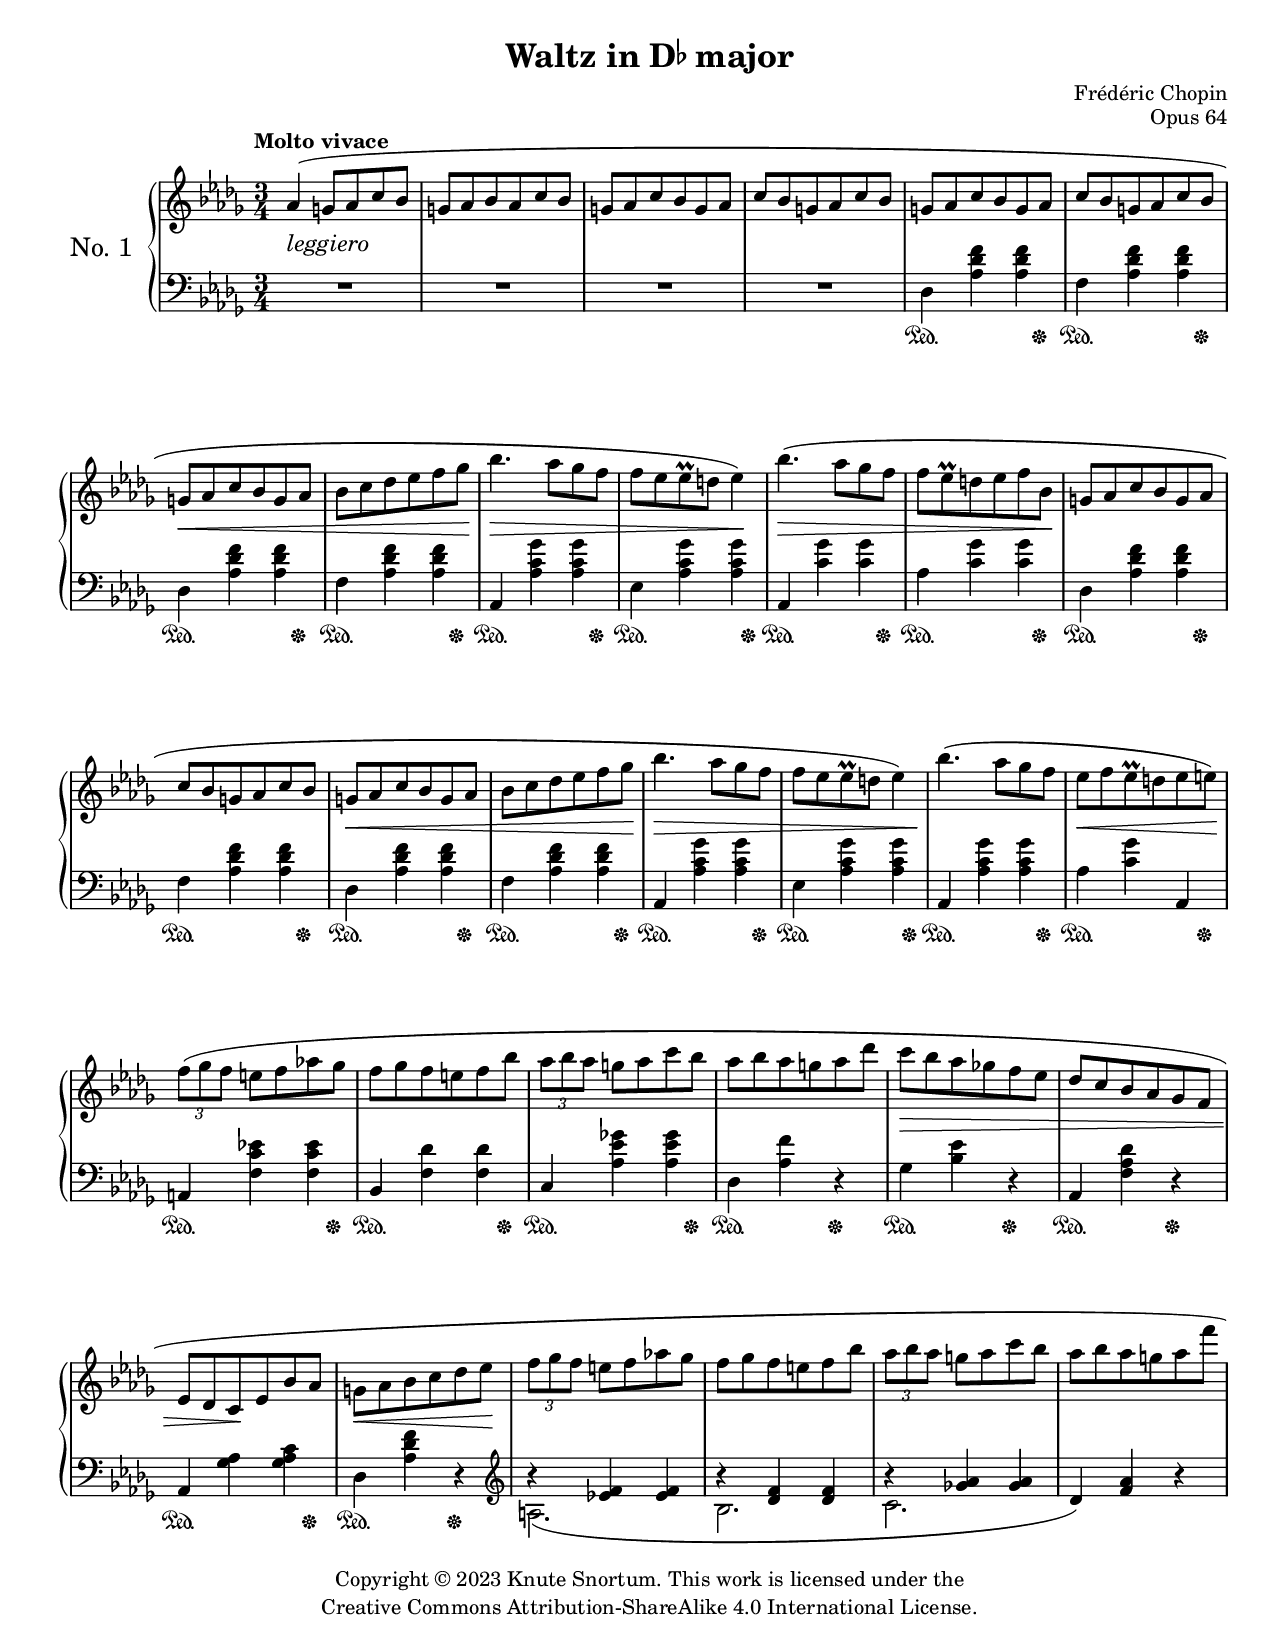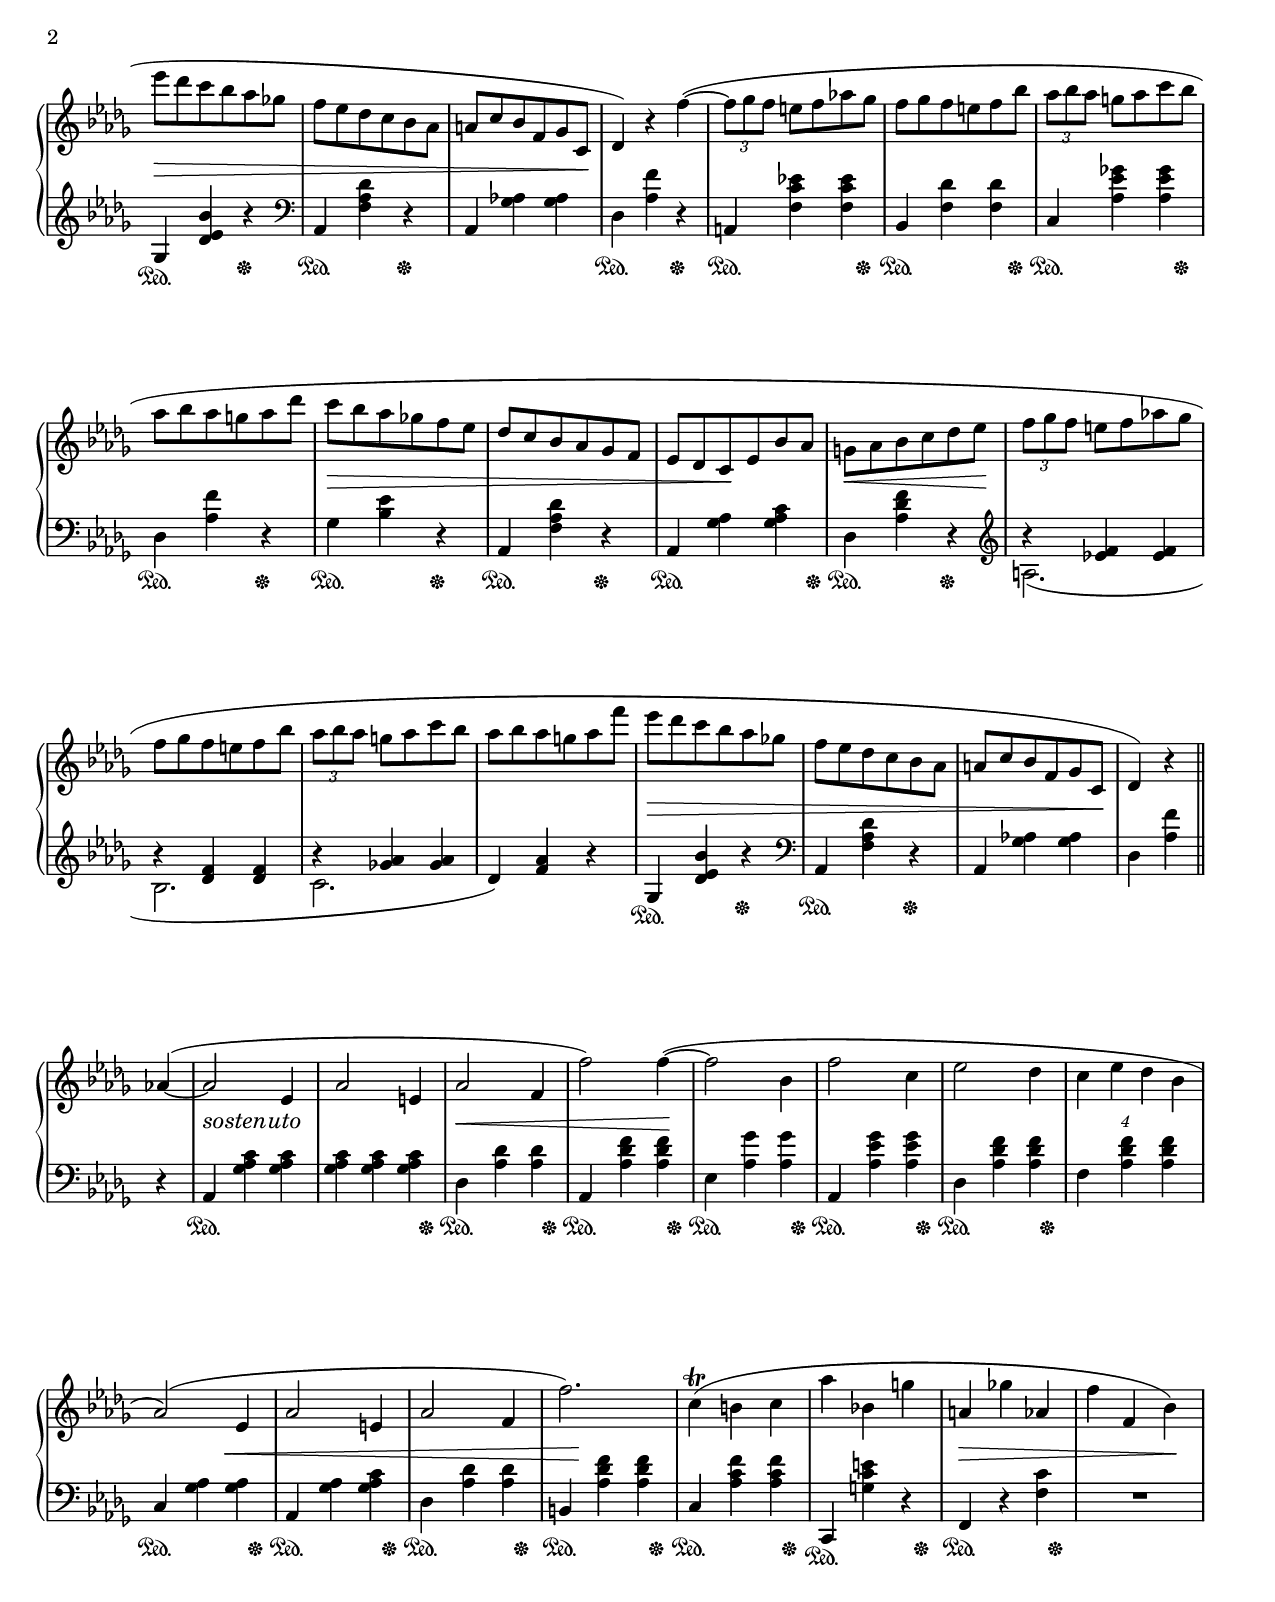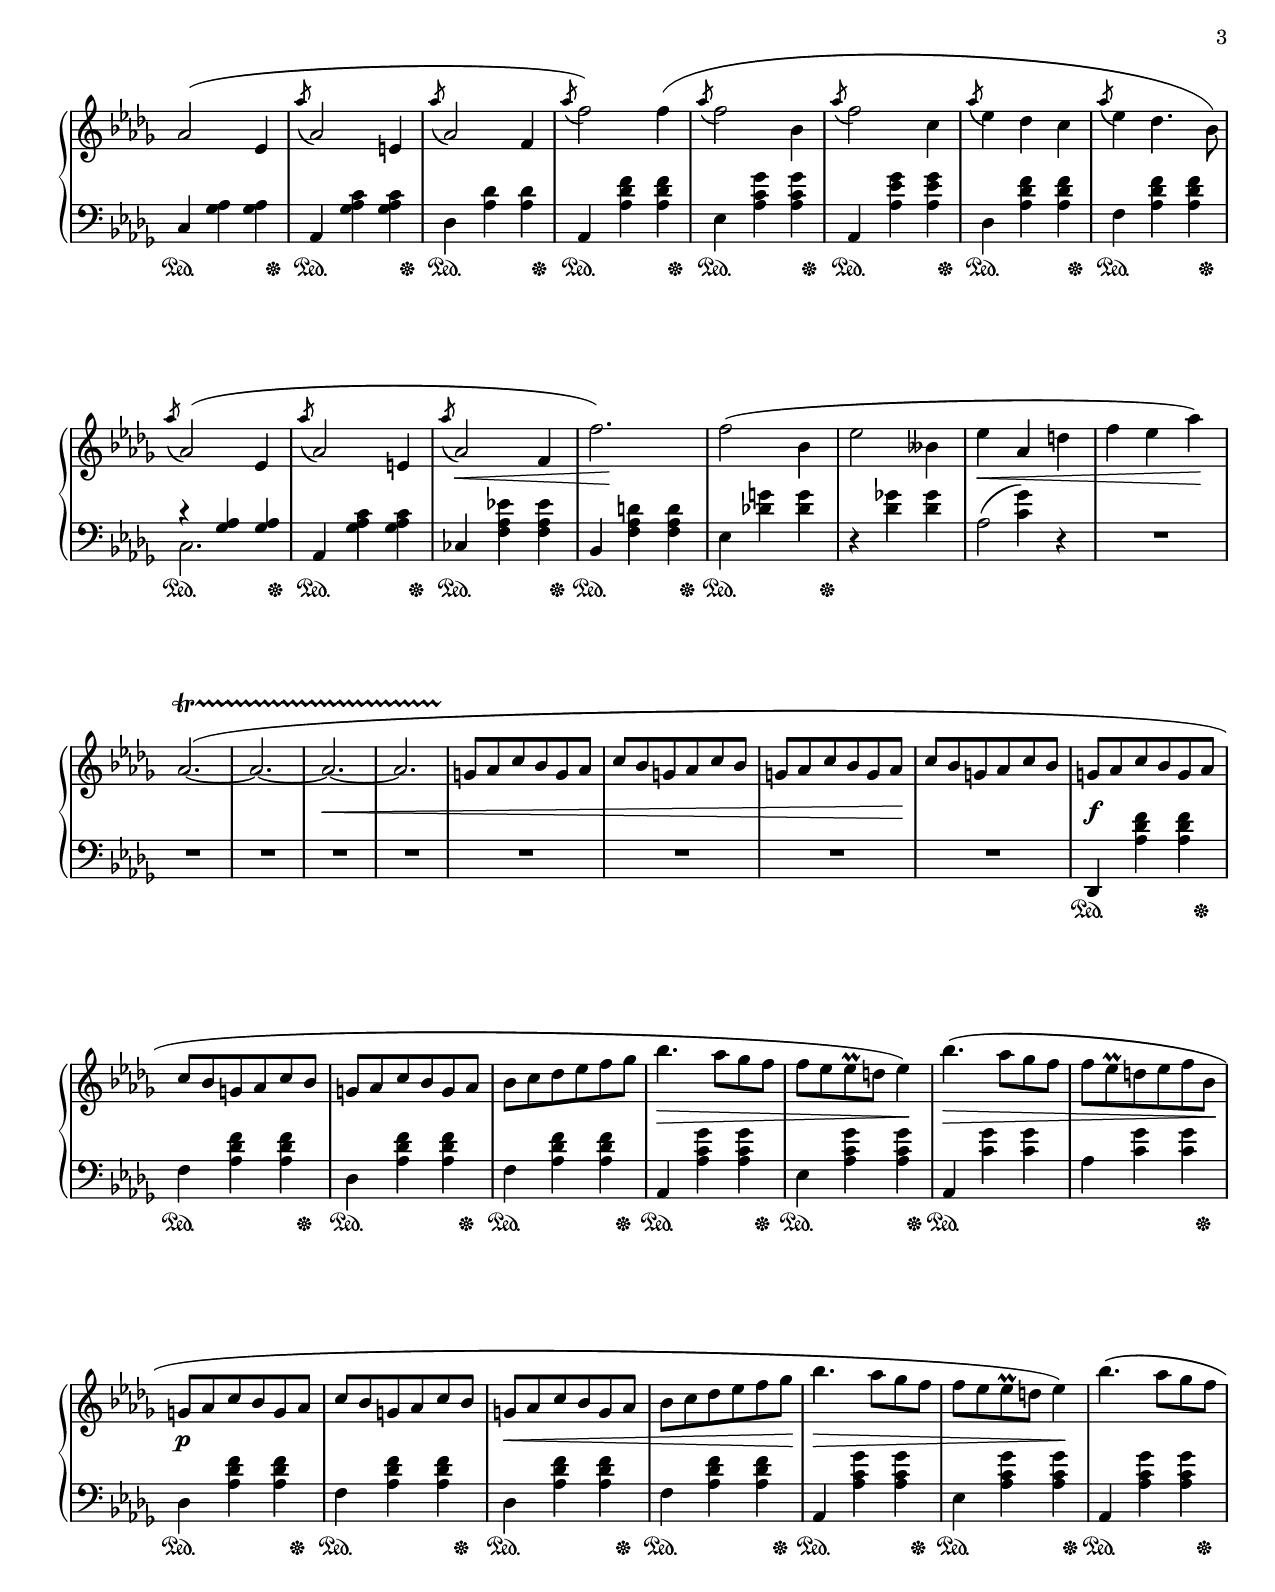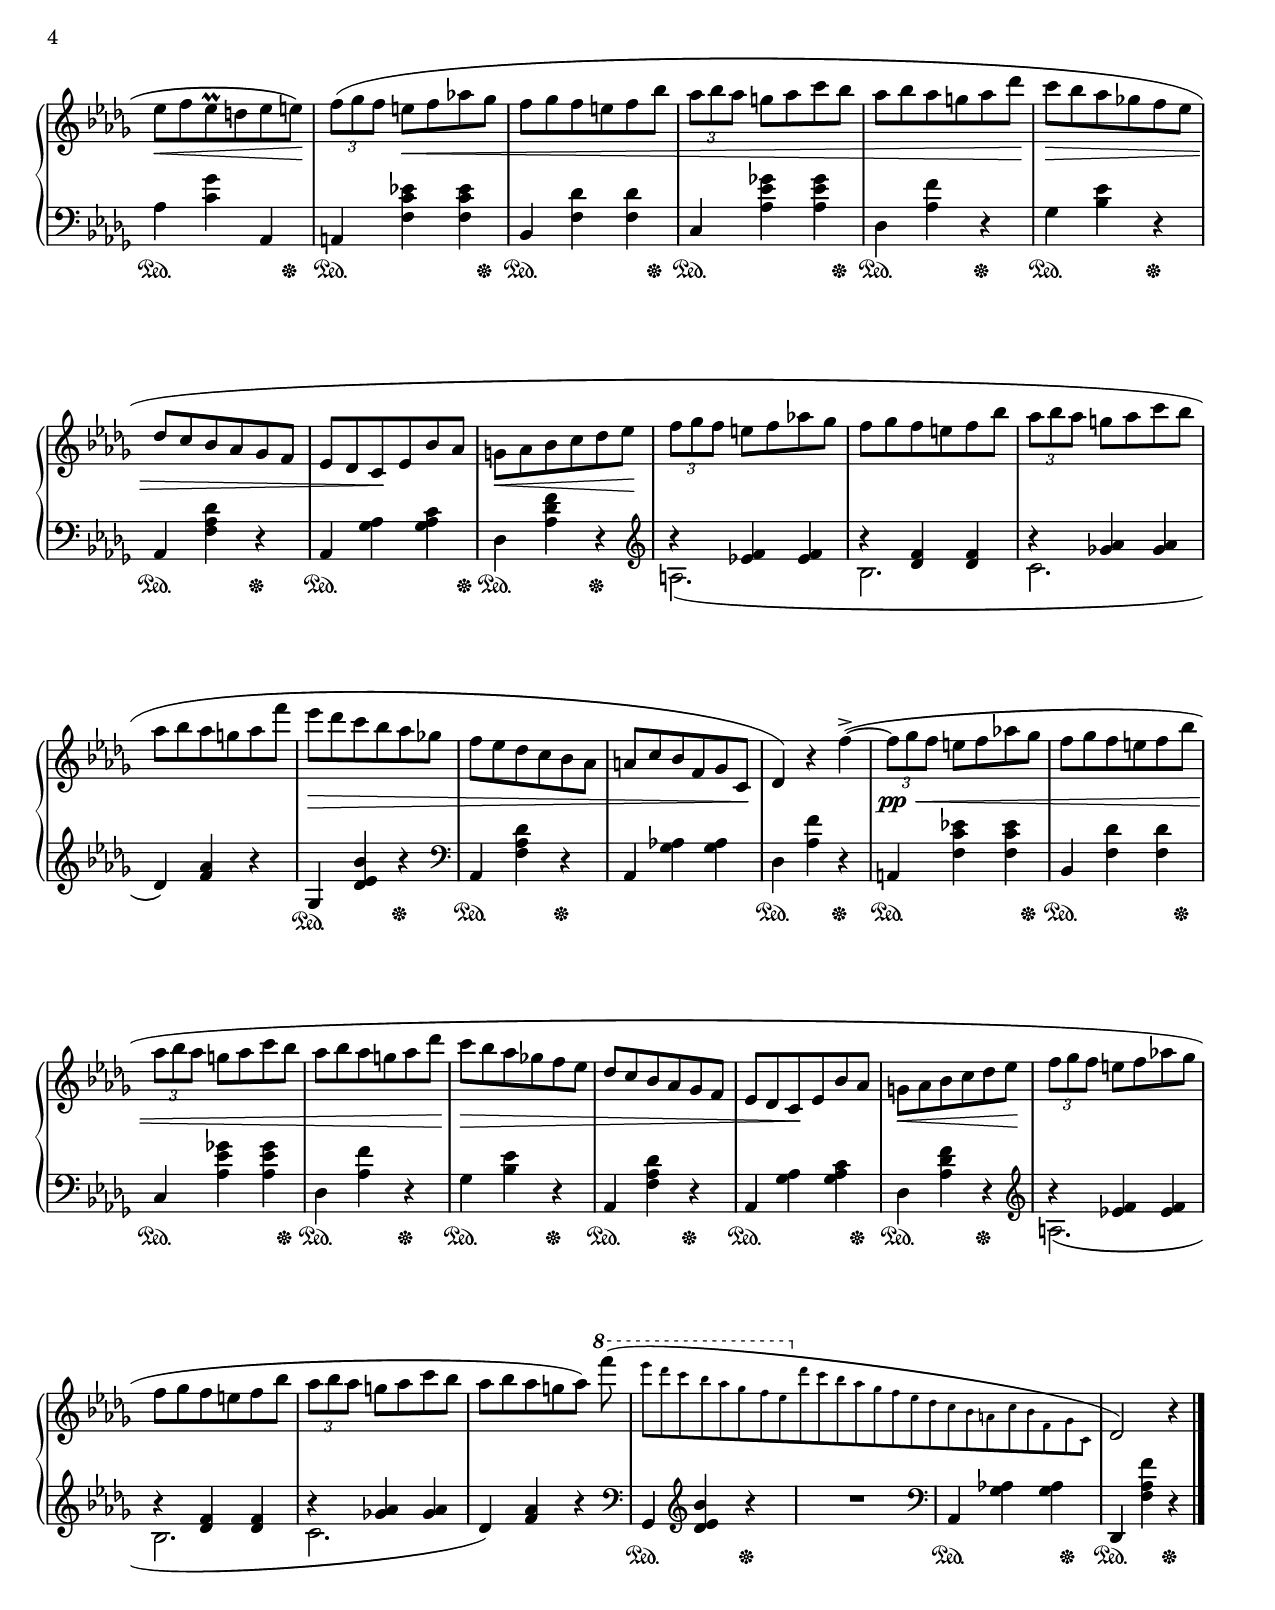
\version "2.24.0"

%...+....1....+....2....+....3....+....4....+....5....+....6....+....7....+....

\version "2.24.0"
\language "english"

#(set-global-staff-size 18)

\header {
  title = "Three Waltzes"
  composer = "Frédéric Chopin"
  opus = ##f
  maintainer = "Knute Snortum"
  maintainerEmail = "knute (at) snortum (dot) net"
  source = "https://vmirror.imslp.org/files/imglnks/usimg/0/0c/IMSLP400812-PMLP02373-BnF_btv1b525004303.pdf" % source A, no. 1 
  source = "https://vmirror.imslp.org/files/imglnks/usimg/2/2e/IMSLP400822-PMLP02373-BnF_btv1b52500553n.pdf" % source A, no. 2
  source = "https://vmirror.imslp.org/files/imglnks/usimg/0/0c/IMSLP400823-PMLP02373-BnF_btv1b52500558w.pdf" % source A, no. 3
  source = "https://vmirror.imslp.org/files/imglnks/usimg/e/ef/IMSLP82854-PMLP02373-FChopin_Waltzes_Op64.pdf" % source B
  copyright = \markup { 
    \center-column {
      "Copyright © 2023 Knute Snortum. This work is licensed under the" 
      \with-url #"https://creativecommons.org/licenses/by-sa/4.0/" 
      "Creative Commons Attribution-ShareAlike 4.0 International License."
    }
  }
}

\paper {
  ragged-right = ##f
  ragged-last-bottom = ##f
  min-systems-per-page = 5
  
  last-bottom-spacing = 
    #'((basic-distance . 6)
       (minimum-distance . 4)
       (padding . 3)
       (stretchability . 30)) % defaults 1, 0, 1, 30
    
  top-system-spacing.minimum-distance = 10
    
  #(set-paper-size "letter")
  
  two-sided = ##t
  inner-margin = 12\mm
  outer-margin = 8\mm
}

\layout {
  \context {
    \Score
    \omit BarNumber
    \override Slur.details.free-head-distance = 1
  }
  \context {
    \Voice
    \override Tie.minimum-length = 2
  }
}

\midi {
  \context {
    \Staff
    \consists "Dynamic_performer"
  }
  \context {
    \Voice
    \remove "Dynamic_performer"
  } 
  \context {
    \Score
    midiMinimumVolume = #0.20
    midiMaximumVolume = #0.99
  }  
}

%...+....1....+....2....+....3....+....4....+....5....+....6....+....7....+....

\version "2.24.0"
\language "english"

%...+....1....+....2....+....3....+....4....+....5....+....6....+....7....+....

\version "2.24.0"

% Definitions

staffDown = \change Staff = "lower"
staffUp   = \change Staff = "upper"

sd = \sustainOn
su = \sustainOff

trillUnderSlur = {
  \once {
    \override Script.avoid-slur = #'inside
    \override Script.script-priority = #-100
  }
}

strictSpacingOn = {
  \override Score.SpacingSpanner.strict-note-spacing = ##t
  \newSpacingSection
}

strictSpacingOff = {
  \override Score.SpacingSpanner.strict-note-spacing = ##t
  \newSpacingSection
}

barLinesOff = {
  \omit Staff.BarLine 
  \omit Score.SpanBar
}

barLinesOn = {
  \undo \omit Staff.BarLine
  \undo \omit Score.SpanBar
}

% Markup

leggiero = \markup \large \italic "leggiero"
sostenuto = \markup \large \italic "sostenuto"
pocoRitenuto = \markup \large \italic \whiteout \pad-markup #0.5 "poco ritenuto"
pSotto = \markup { \dynamic p \large \italic "sotto voce" }
pocoAPocoAccel = \markup \large \italic "poco a poco accelerando al fine"
trillNatural = \markup \tiny \natural

\version "2.24.1"

%%%
%%% midi-title.ily - Create custom MIDI file names
%%%

%%% Usage

%{

%%% ...-1-Movement 1.midi
\score {
  \header {
    midititle = "Movement 1"
  }
  c
  \midi { }
}

%%% ...-2-Movemet 2.midi
\score {
  \header {
    title = "Movement 2"
  }
  d
  \midi { }
}

%%% completelyDifferentFile.midi
\score {
  \header {
    midiOutputFile = "completelyDifferentFile"
  }
  d
  \midi { }
}

%%% ...-4-mmt3.midi
\score {
  \header {
    title = "Movement 3"
    midiOutputSuffix = "mmt3"
  }
  d
  \midi { }
}

%%% ...-5.midi
\score {
  \header {
    title = "Movement 4"
    midiOutputSuffix = ""
  }
  d
  \midi { }
}

%}

%%% Create a binding to current module so we can get back there
#(module-define! (resolve-module '(lily)) 'mod (current-module))

%%% Change to lily module
#(set-current-module (resolve-module '(lily)))

% New convenience function to obtain midiOutputFile property from header
#(define (midi-filename-from-headers headers)
   (let ((f (ly:modules-lookup headers 'midiOutputFile)))
     (if f (markup->string f) #f)))

% New convenience function to obtain midiOutputSuffix property from header
#(define (midi-suffix-from-headers headers)
   (let ((f (ly:modules-lookup headers 'midiOutputSuffix)))
     (if f (markup->string f) #f)))

#(define-public (write-performances-midis performances basename . rest)
  (let* ((midi-ext (ly:get-option 'midi-extension))
         (n (length performances))                                      ; change: calculate highest number of digits
         (ndigits (1+ (floor (log10 n)))))                              ; used for padding counts
    (let
        loop
      ((perfs performances)
       (count (if (null? rest) 0 (car rest))))
      (if (pair? perfs)
          (let* ((perf (car perfs))
                 (performance-name (performance-name-from-headers       ; change: previously done directly in format,
                                    (ly:performance-headers perf)))     ; now we need this multiple times
                 (midi-filename (midi-filename-from-headers             ; this is new
                                 (ly:performance-headers perf)))
                 (midi-suffix (midi-suffix-from-headers                 ; this is new
                                 (ly:performance-headers perf)))
                 (suffix (or midi-suffix performance-name)))            ; this is new
            (ly:performance-write
             perf
             (if midi-filename                                          ; New case if midiOutputFile is specified            
                 (format #f "~a.~a" midi-filename midi-ext)             ; new branch then use this given file
                 (if (> n 1)                                            ; change from (> count 0) (so first file will also get count)
                     (if (equal? suffix "")                             ; New case if suffix is not specified
                         ((@ (ice-9 format) format)                     ; change: use ice-9 format to allow for variable padding
                          #f "~a-~v,'0d.~a" basename ndigits (1+ count) midi-ext) ; change: use ice-9 format to allow for variable padding, start count with 1
                         ((@ (ice-9 format) format)                     ; New branch if suffix is specified use suffix
                          #f "~a-~v,'0d-~a.~a"
                          basename ndigits (1+ count) suffix midi-ext))
                     (format #f "~a.~a" basename midi-ext)))
             performance-name)
            (loop (cdr perfs) (1+ count)))))))

%%% Done, change back to correct module
#(set-current-module mod)


moveBarLineAndClef = {
  \once \override Score.BarLine.extra-offset = #'(-1 . 0) 
  \once \override Score.Clef.extra-offset = #'(-1 . 0) 
}

global = {
  \time 3/4
  \key df \major
  \accidentalStyle piano
}

rightHand = \relative {
  \global
  \omit TupletBracket
  af'4( g8 af c bf |
  g8 af bf af c bf |
  g8 af c bf g af |
  c8 bf g af c bf |
  g8 af c bf g af |
  c8 bf g af c bf |
  g8 af c bf g af |
  bf8 c df ef f gf |
  
  \barNumberCheck 9
  bf4. af8 gf f |
  f8 ef ef\prall d ef4) |
  bf'4.( af8 gf f |
  f8 ef\prall d ef f bf, |
  g8 af c bf g af |
  c8 bf g af c bf |
  g8 af c bf g af |
  bf8 c df ef f gf |
  
  \barNumberCheck 17
  bf4. af8 gf f |
  f8 ef ef\prall d ef4) |
  bf'4.( af8 gf f |
  ef8 f ef\prall d ef e) |
  \tuplet 3/2 { f8( gf f } e f af gf |
  f8 gf f e f bf |
  \tuplet 3/2 { af8 bf af } g af c bf |
  af8 bf af g af df |
  
  \barNumberCheck 25
  c8 bf af gf f ef |
  df8 c bf af gf f |
  ef8 df c ef bf' af |
  g af bf c df ef |
  \tuplet 3/2 { f8 gf f } e f af gf |
  f8 gf f e f bf |
  \tuplet 3/2 { af8 bf af } g af c bf |
  af8 bf af g af f' |
  
  \barNumberCheck 33
  ef8 df c bf af gf |
  f8 ef df c bf af |
  a8 c bf f gf c, |
  df4) r f'(~ |
  \tuplet 3/2 { f8 gf f } e f af gf |
  f8 gf f e f bf |
  \tuplet 3/2 { af8 bf af } g af c bf |
  af8 bf af g af df |
  
  \barNumberCheck 41
  c8 bf af gf f ef |
  df8 c bf af gf f |
  ef8 df c ef bf' af |
  g af bf c df ef |
  \tuplet 3/2 { f8 gf f } e f af gf |
  f8 gf f e f bf |
  \tuplet 3/2 { af8 bf af } g af c bf |
  af8 bf af g af f' |
  
  \barNumberCheck 49
  ef8 df c bf af gf |
  f8 ef df c bf af |
  a8 c bf f gf c, |
  df4) r \bar "||" \break af'(~ |
  af2 ef4 |
  af2 e4 |
  af2 f4 |
  % tie from source B
  f'2) f4(~ |
  
  \barNumberCheck 57
  f2 bf,4 |
  f'2 c4  |
  ef2 df4 |
  \tuplet 4/3 { c4 ef df bf } |
  af2)( ef4 |
  af2 e4 |
  af2 f4 |
  f'2.) |
  
  \barNumberCheck 65
  \tag layout { c4(\trill } \tag midi { c(\prall } b c |
  af'4 bf, g' |
  a,4 gf' af, |
  f'4 f, bf)
  af2( ef4 |
  \acciaccatura { af'8 } af,2 e4 |
  \acciaccatura { af'8 } af,2 f4 |
  \acciaccatura { af'8 } f2) f4( |
  
  \barNumberCheck 73
  \acciaccatura { af8 } f2 bf,4 |
  \acciaccatura { af'8 } f2 c4 |
  \acciaccatura { af'8 } ef4 df c |
  \acciaccatura { af'8 } ef4 df4. bf8) | 
  \acciaccatura { af'8 } af,2( ef4 |
  \acciaccatura { af'8 } af,2 e4 |
  \acciaccatura { af'8 } af,2 f4 |
  f'2.) |
  
  \barNumberCheck 81
  f2( bf,4 |
  ef2 bff4 |
  ef4 af, d |
  f4 ef af) | \break
  \tag layout { af,2.(~\startTrillSpan |
  af2.~ |
  af2.~ |
  af2. |
  
  \barNumberCheck 89
  g8\stopTrillSpan } 
  \tag midi { \repeat unfold 24 { bf16 af } g8 } af c bf g af |
  c8 bf g af c bf |
  g8 af c bf g af |
  c8 bf g af c bf |
  g8 af c bf g af |
  c8 bf g af c bf |
  g8 af c bf g af |
  bf8 c df ef f gf |
  
  \barNumberCheck 97
  bf4. af8 gf f |
  f8 ef ef\prall d ef4) |
  bf'4.( af8 gf f |
  f8 ef\prall d ef f bf, |
  g8 af c bf g af |
  c8 bf g af c bf |
  g8 af c bf g af |
  bf8 c df ef f gf |
  
  \barNumberCheck 105
  bf4. af8 gf f |
  f8 ef ef\prall d ef4) |
  bf'4.( af8 gf f |
  % Changed trill to prall for consistency
  ef8 f ef\prall d ef e) |
  \tuplet 3/2 { f8( gf f } e f af gf |
  f8 gf f e f bf |
  \tuplet 3/2 { af8 bf af } g af c bf |
  af8 bf af g af df |
  
  \barNumberCheck 113
  c8 bf af gf f ef |
  df8 c bf af gf f |
  ef8 df c ef bf' af |
  g af bf c df ef |
  \tuplet 3/2 { f8 gf f } e f af gf |
  f8 gf f e f bf |
  \tuplet 3/2 { af8 bf af } g af c bf |
  af8 bf af g af f' |
  
  \barNumberCheck 121
  ef8 df c bf af gf |
  f8 ef df c bf af |
  a8 c bf f gf c, |
  df4) r f'->(~ |
  \tuplet 3/2 { f8 gf f } e f af gf |
  f8 gf f e f bf |
  \tuplet 3/2 { af8 bf af } g af c bf |
  af8 bf af g af df |
  
  \barNumberCheck 129
  c8 bf af gf f ef |
  df8 c bf af gf f |
  ef8 df c ef bf' af |
  g af bf c df ef |
  \tuplet 3/2 { f8 gf f } e f af gf |
  f8 gf f e f bf |
  \tuplet 3/2 { af8 bf af } g af c bf |
  af8 bf af g af) \ottava 1 f''(\noBeam |
  
  \barNumberCheck 137
  \strictSpacingOn
  \scaleDurations 3/4 { \magnifyMusic 0.63 {
    ef8[ df c bf af gf f ef \barLinesOff \ottava 0 df c bf af gf f ef df c bf
      a c bf f gf c,]
  } }
  \strictSpacingOff
  \barLinesOn
  df2) r4 |
  \bar "|."
}

leftHand = \relative {
  \global
  \clef bass
  R2. * 4 |
  df4 <af' df f> q |
  f4 <af df f> q |
  df,4 <af' df f> q |
  f4 <af df f> q |
  
  \barNumberCheck 9
  af,4 <af' c gf'> q |
  ef4 <af c gf'> q |
  af,4 <c' gf'> q |
  af4 <c gf'> q |
  df,4 <af' df f> q |
  f4 <af df f> q |
  df,4 <af' df f> q |
  f4 <af df f> q |
  
  \barNumberCheck 17
  af,4 <af' c gf'> q |
  ef4 <af c gf'> q |
  af,4 <af' c gf'> q |
  af4 <c gf'> af, |
  a4 <f' c' ef!> q |
  bf,4 <f' df'> q |
  c4 <af' ef' gf!> q |
  df,4 <af' f'> r |
  
  \barNumberCheck 25
  gf4 <bf ef> r |
  af,4 <f' af df> r 
  af,4 <gf' af> <gf af c> |
  df4 <af' df f> r |
  \clef treble
  <<
    { b'4\rest <ef,! f> q | b'\rest <df, f> q | b'\rest <gf! af> q | s2. | }
    \\
    { a,2.( | bf | c | \oneVoice df4) <f af> r | }
  >>
  
  \barNumberCheck 33
  gf,4 <df' ef bf'> r |
  \clef bass af,4 <f' af df> r |
  af, <gf' af!> q |
  df4 <af' f'> r |
  a,4 <f' c' ef!> q |
  bf,4 <f' df'> q |
  c4 <af' ef' gf!> q |
  df,4 <af' f'> r |
  
  \barNumberCheck 41
  gf4 <bf ef> r |
  af,4 <f' af df> r 
  af,4 <gf' af> <gf af c> |
  df4 <af' df f> r |
  \clef treble
  <<
    { b'4\rest <ef,! f> q | b'\rest <df, f> q | b'\rest <gf! af> q | s2. | }
    \\
    { a,2.( | bf | c | \oneVoice df4) <f af> r | }
  >>
  
  \barNumberCheck 49
  gf,4 <df' ef bf'> r |
  \clef bass af,4 <f' af df> r |
  af, <gf' af!> q |
  df4 <af' f'> r |
  af,4 <gf' af c> q |
  q4 q q |
  df4 <af' df> q |
  af,4 <af' df f> q |
  
  \barNumberCheck 57
  ef4 <af gf'> q |
  af,4 <af' ef' gf> q |
  df,4 <af' df f> q |
  f4 <af df f> q |
  c,4 <gf' af> q |
  af,4 <gf' af> <gf af c> |
  df4 <af' df> q |
  b,4 <af' df f> q |
  
  \barNumberCheck 65
  c,4 <af' c f> q |
  c,,4 <g'' c e> r |
  f,4 r <f' c'> |
  R2. |
  c4 <gf' af> q |
  af,4 <gf' af c> q |
  df4 <af' df> q |
  af,4 <af' df f> q |
  
  \barNumberCheck 73
  ef4 <af c gf'> q |
  af,4 <af' ef' gf> q |
  df,4 <af' df f> q |
  f4 <af df f> q |
  << { r4 <gf af> q } \\ { c,2. } >> |
  af4 <gf' af c> q |
  cf,4 <f af ef'> q |
  bf,4 <f' af d> q |
  
  \barNumberCheck 81
  ef4 <df' g> q |
  r4 <df gf> q |
  af2*1/2( <c gf'>4) r |
  R2. * 5 |
  
  \barNumberCheck 89
  R2. * 4 |
  df,,4 <af'' df f> q |
  f4 <af df f> q |
  df,4 <af' df f> q |
  f4 <af df f> q |
  
  \barNumberCheck 97
  af,4 <af' c gf'> q |
  ef4 <af c gf'> q |
  af,4 <c' gf'> q |
  af4 <c gf'> q |
  df,4 <af' df f> q |
  f4 <af df f> q |
  df,4 <af' df f> q |
  f4 <af df f> q |
  
  \barNumberCheck 105
  af,4 <af' c gf'> q |
  ef4 <af c gf'> q |
  af,4 <af' c gf'> q |
  af4 <c gf'> af, |
  a4 <f' c' ef!> q |
  bf,4 <f' df'> q |
  c4 <af' ef' gf!> q |
  df,4 <af' f'> r |
  
  \barNumberCheck 113
  gf4 <bf ef> r |
  af,4 <f' af df> r 
  af,4 <gf' af> <gf af c> |
  df4 <af' df f> r |
  \clef treble
  <<
    { b'4\rest <ef,! f> q | b'\rest <df, f> q | b'\rest <gf! af> q | s2. | }
    \\
    { a,2.( | bf | c | \oneVoice df4) <f af> r | }
  >>
  
  \barNumberCheck 121
  gf,4 <df' ef bf'> r |
  \clef bass af,4 <f' af df> r |
  af, <gf' af!> q |
  df4 <af' f'> r |
  a,4 <f' c' ef!> q |
  bf,4 <f' df'> q |
  c4 <af' ef' gf!> q |
  df,4 <af' f'> r |
  
  \barNumberCheck 129
  gf4 <bf ef> r |
  af,4 <f' af df> r 
  af,4 <gf' af> <gf af c> |
  df4 <af' df f> r |
  \clef treble
  <<
    { b'4\rest <ef,! f> q | b'\rest <df, f> q | b'\rest <gf! af> q | s2. | }
    \\
    { a,2.( | bf | c | \oneVoice df4) <f af> r | }
  >>
  
  \barNumberCheck 137
  \clef bass gf,,4 \clef treble <df'' ef bf'> r |
  R2. |
  \moveBarLineAndClef
  \clef bass af,4 <gf' af> q |
  df,4 <f' af f'> r |
}

dynamics = {
  \override TextScript.Y-offset = -0.5
  \tag layout { s2.^\leggiero } \tag midi { s2.\p }
  s2. * 5 |
  s2.\< |
  s2 s8 s\! |
  
  \barNumberCheck 9
  s2.\> |
  s2 s4\! |
  s2.\> |
  s2 s8 s\! |
  s2. * 2 |
  s2.\< |
  s2 s8 s\! |
  
  \barNumberCheck 17
  s2.\> |
  s2 s8 s\! |
  s2. |
  s2\< s8 s\! |
  s2. * 4 |
  
  \barNumberCheck 25
  s2.\> |
  s2. |
  s4 s2\! |
  s2\< s8 s\! |
  s2. * 4 |
  
  \barNumberCheck 33
  s2.\> |
  s2. |
  s2 s8 s\! |
  s2. |
  s2. * 4 |
  
  \barNumberCheck 41
  s2.\> |
  s2. |
  s4 s2\! |
  s2\< s8 s\! |
  s2. * 4 |
  
  \barNumberCheck 49
  s2.\> |
  s2. |
  s2 s8 s\! |
  s2. |
  s2.^\sostenuto |
  s2. |
  s2.\< |
  s2 s4\! |
  
  \barNumberCheck 57
  s2. * 4 |
  s2 s4\< |
  s2. * 2 |
  s8 s\! s4 s |
  
  \barNumberCheck 65
  s2. * 2 |
  s2.\> |
  s2 s4\! |
  s2. * 4 |
  
  \barNumberCheck 73
  s2. * 6 |
  s2.\< |
  s8 s\! s2 |
  
  \barNumberCheck 81
  s2. * 2 |
  s2.\<
  s2 s4\! |
  s2. * 2 |
  s2.\< |
  s2. |
  
  \barNumberCheck 89
  s2. * 2 |
  s2 s8 s\! |
  s2. |
  s2.\f |
  s2. * 3 |
  
  \barNumberCheck 97
  s2.\> |
  s2 s4\! |
  s2.\> |
  s2 s8 s\! |
  s2.\p |
  s2. |
  s2.\< |
  s2 s8 s\! |
  
  \barNumberCheck 105
  s2.\> |
  s2 s4\! |
  s2. |
  s2\< s8 s\! |
  s4 s2\< |
  s2. * 2 |
  s2 s8 s\! |
  
  \barNumberCheck 113
  s2.\> |
  s2. |
  s4 s2\! |
  s2\< s8 s\! |
  s2. * 4 |
  
  \barNumberCheck 121
  s2.\> |
  s2. |
  s2 s8 s\! |
  s2. |
  s2.\pp\< |
  s2. * 2 |
  s2 s8 s\! |
  
  \barNumberCheck 129
  s2.\> |
  s2. |
  s4 s2\! |
  s2\< s8 s\! |
}

pedal = {
  s2. * 4 |
  \repeat unfold 4 { s2\sd s8 s\su | }
  
  \barNumberCheck 9
  \repeat unfold 8 { s2\sd s8 s\su | }
  
  \barNumberCheck 17
  \repeat unfold 7 { s2\sd s8 s\su | }
  s2\sd s4\su |
  
  \barNumberCheck 25
  s2\sd s4\su |
  s2\sd s4\su |
  s2\sd s8 s\su |
  s2\sd s4\su |
  s2. * 4 |
  
  \barNumberCheck 33
  s2\sd \override SustainPedal.Y-offset = 1 s4\su |
  s2\sd s4\su |
  s2. |
  s2\sd s4\su |
  \repeat unfold 3 { s2\sd s8 s\su | }
  \revert SustainPedal.Y-offset
  s2\sd s4\su |
  
  \barNumberCheck 41
  s2\sd s4\su |
  s2\sd s4\su |
  s2\sd s8. s16\su |
  s2\sd s4\su |
  s2. * 4 |
  
  \barNumberCheck 49
  s2\sd \override SustainPedal.Y-offset = 1 s4\su |
  s2\sd s4\su |
  \revert SustainPedal.Y-offset
  s2. * 2 |
  s2.\sd |
  s2 s8 s\su
  s2\sd s8 s\su |
  s2\sd s8 s\su |
  
  \barNumberCheck 57
  \repeat unfold 3 { s2\sd s8 s\su | }
  s2. |
  \override SustainPedal.Y-offset = 1
  \repeat unfold 4 { s2\sd s8 s\su | }
  
  \barNumberCheck 65
  s2\sd s8 s\su |
  \revert SustainPedal.Y-offset
  s2\sd s8 \override SustainPedal.Y-offset = 1 s\su |
  s2\sd s8 s\su |
  \revert SustainPedal.Y-offset
  s2. |
  \repeat unfold 4 { s2\sd s8 s\su | }
  
  \barNumberCheck 73
  \repeat unfold 8 { s2\sd s8 s\su | }
  
  \barNumberCheck 81
  s2\sd s8. s16\su |
  s2. * 7 |
  
  \barNumberCheck 89
  s2. * 4 |
  \repeat unfold 4 { s2\sd s8 s\su | }
  
  \barNumberCheck 97
  s2\sd s8 s\su |
  s2\sd s8 s\su |
  s2.\sd |
  s2 s8 s\su |
  \repeat unfold 4 { s2\sd s8 s\su | }
  
  \barNumberCheck 105
  \repeat unfold 7 { s2\sd s8 s\su | }
  s2\sd s4\su |
  
  \barNumberCheck 113
  s2\sd s4\su |
  s2\sd s4\su |
  s2\sd s8. s16\su |
  s2\sd s4\su |
  s2. * 4 |
  
  \barNumberCheck 121
  s2\sd \override SustainPedal.Y-offset = 1 s4\su |
  s2\sd s4\su |
  s2. |
  s2\sd s4\su |
  s2\sd s8 s\su |
  s2\sd s8 s\su |
  \revert SustainPedal.Y-offset
  s2\sd s8 s\su |
  s2\sd s4\su |
  
  \barNumberCheck 129
  s2\sd s4\su |
  s2\sd s4\su |
  s2\sd s8 s\su |
  s2\sd s4\su |
  s2. * 4 |
  
  \barNumberCheck 137
  s2\sd s4\su |
  s2. |
  s2\sd s4-\tweak X-offset 1 \su |
  s2\sd s4\su |
}

tempi = {
  \set Score.tempoHideNote = ##t
  \tempo "Molto vivace" 2. = 80
  s2. * 8 |
  
  \barNumberCheck 9 
  s2. * 8 |
  
  \barNumberCheck 17
  s2. * 8 |
  
  \barNumberCheck 25
  s2. * 8 |
  
  \barNumberCheck 33
  s2. * 8 |
  
  \barNumberCheck 41
  s2. * 8 |
  
  \barNumberCheck 49
  s2. * 3 |
  s2 \tempo 2. = 72 s4 |
  s2. * 4 |
  
  \barNumberCheck 57
  s2. * 8 |
  
  \barNumberCheck 65
  s2. * 2 |
  \tempo 2. = 66 s2. |
  \tempo 2. = 60 s2. |
  \tempo 2. = 72 s2. |
  s2. * 3 |
  
  \barNumberCheck 73
  s2. * 8 |
  
  \barNumberCheck 81
  s2. * 2 |
  \tempo 2. = 66 s2. |
  \tempo 2. = 60 s2. |
  \tempo 2. = 80
  s2. * 4 |
  
  \barNumberCheck 89
  s2. * 8 |
  
  \barNumberCheck 97
  s2. * 8 |
  
  \barNumberCheck 105
  s2. * 8 |
  
  \barNumberCheck 113
  s2. * 8 |
  
  \barNumberCheck 121
  s2. * 8 |
  
  \barNumberCheck 129
  s2. * 7 |
  s2 s8 \tempo 2. = 40 s |
  
  \barNumberCheck 137
  \tempo 2. = 80
  s2. * 2 |
  \tempo 2. = 70 s2. |
  \tempo 2. = 60 s2. |
}

forceBreaks = {
  s2. * 32 \pageBreak
  s2. * 36 \pageBreak
  s2. * 39 \pageBreak
}

waltzOneNotes =
\score {
  \header {
    opus = "Opus 64"
  }
  \new PianoStaff \with { 
    instrumentName = \markup \huge "No. 1"
  } 
  \keepWithTag layout  
  <<
    \new Staff = "upper" \rightHand
    \new Dynamics \dynamics
    \new Staff = "lower" \leftHand
    \new Dynamics \pedal
    \new Devnull \tempi
    \new Devnull \forceBreaks
  >>
  \layout {}
}

\include "articulate.ly"

waltzOneMidi =
\score {
  \header {
    midiOutputFile = "waltz-op64-no1"
  }
  \keepWithTag midi
  \articulate <<
    \new Staff = "upper" << \rightHand \dynamics \pedal \tempi >>
    \new Staff = "lower" << \leftHand \dynamics \pedal \tempi >>
  >>
  \midi {}
}


\header {
  title = \markup { \concat {
    "Waltz in D" \raise #1 \large \flat " major"
  } }
  opus = "Opus 64"
  composer = "Frédéric Chopin"
}

\waltzOneNotes
\waltzOneMidi
